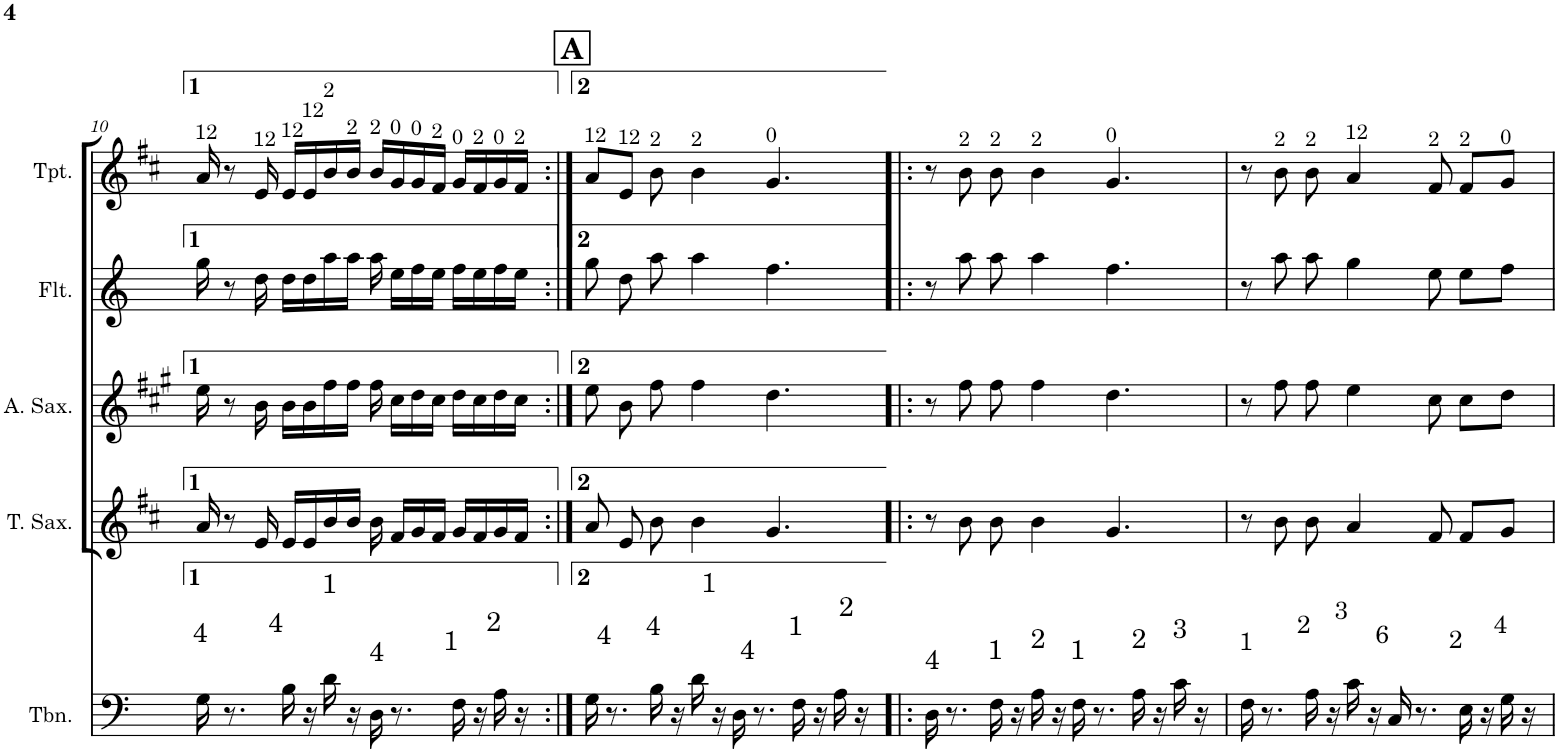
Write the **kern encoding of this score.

**kern	**kern	**kern	**kern	**kern	**kern	**kern
*part7	*part6	*part5	*part4	*part3	*part2	*part1
*staff7	*staff6	*staff5	*staff4	*staff3	*staff2	*staff1
*I"Tuba	*I"Trombone	*I"Trombone	*I"Tenor Saxophone	*I"Alto Saxophone	*I"Flute	*I"Trumpet
*I'Tba.	*I'Trb.	*I'Tbn.	*I'T. Sax.	*I'A. Sax.	*I'Flt.	*I'Tpt.
!!LO:PB:g=z
*clefG2	*clefF4	*clefF4	*clefG2	*clefG2	*clefG2	*clefG2
*Trd15c25	*	*	*Trd8c14	*Trd5c9	*	*Trd1c2
*k[f#c#]	*k[]	*k[]	*k[f#c#]	*k[f#c#g#]	*k[]	*k[f#c#]
*M4/4	*M4/4	*M4/4	*M4/4	*M4/4	*M4/4	*M4/4
=10	=10	=10	=10	=10	=10	=10
!	!	!	!	!	!	!LO:TX:a:t=12
!	!	!LO:TX:a:t=4	!	!	!	!
!	!LO:TX:a:t=4	!	!	!	!	!
!LO:TX:a:t=12	!	!	!	!	!	!
16a-X	16G	16G\	16a/	16ee\	16gg\	16a/
!LO:N:vis=8	!LO:N:vis=8	!	!	!	!	!
8.r	8.r	8.r	8r	8r	8r	8r
!	!	!	!	!	!	!LO:TX:a:t=12
.	.	.	16e/	16b\	16dd\	16e/
!	!	!	!	!	!	!LO:TX:a:t=12
!	!	!LO:TX:a:t=4	!	!	!	!
!	!LO:TX:a:t=4	!	!	!	!	!
!LO:TX:a:t=12	!	!	!	!	!	!
16ccn	16B	16B\	16e/LL	16b\LL	16dd\LL	16e/LL
!	!	!	!	!	!	!LO:TX:a:t=12
16r	16r	16r	16e/	16b\	16dd\	16e/
!	!	!	!	!	!	!LO:TX:a:t=2
!	!	!LO:TX:a:t=1	!	!	!	!
!	!LO:TX:a:t=1	!	!	!	!	!
!	!LO:TX:a:t=4	!	!	!	!	!
!LO:TX:a:t=0	!	!	!	!	!	!
16ee-X	16d	16d\	16b/	16ff#\	16aa\	16b/
!	!	!	!	!	!	!LO:TX:a:t=2
16r	16r	16r	16b/JJ	16ff#\JJ	16aa\JJ	16b/JJ
!	!	!	!	!	!	!LO:TX:a:t=2
!	!	!LO:TX:a:t=4	!	!	!	!
!	!LO:TX:a:t=4	!	!	!	!	!
!LO:TX:a:t=12	!	!	!	!	!	!
16e-X	16D	16D\	16b\	16ff#\	16aa\	16b/LL
!	!	!	!	!	!	!LO:TX:a:t=0
!LO:N:vis=8	!LO:N:vis=8	!	!	!	!	!
8.r	8.r	8.r	16f#/LL	16cc#\LL	16ee\LL	16g/
!	!	!	!	!	!	!LO:TX:a:t=0
.	.	.	16g/	16dd\	16ff\	16g/
!	!	!	!	!	!	!LO:TX:a:t=2
.	.	.	16f#/JJ	16cc#\JJ	16ee\JJ	16f#/JJ
!	!	!	!	!	!	!LO:TX:a:t=0
!	!	!LO:TX:a:t=1	!	!	!	!
!	!LO:TX:a:t=1	!	!	!	!	!
!LO:TX:a:t=0	!	!	!	!	!	!
16g-X	16F	16F\	16g/LL	16dd\LL	16ff\LL	16g/LL
!	!	!	!	!	!	!LO:TX:a:t=2
16r	16r	16r	16f#/	16cc#\	16ee\	16f#/
!	!	!	!	!	!	!LO:TX:a:t=0
!	!	!LO:TX:a:t=2	!	!	!	!
!	!LO:TX:a:t=2	!	!	!	!	!
!LO:TX:a:t=2	!	!	!	!	!	!
16b-X	16A	16A\	16g/	16dd\	16ff\	16g/
!	!	!	!	!	!	!LO:TX:a:t=2
16r	16r	16r	16f#/JJ	16cc#\JJ	16ee\JJ	16f#/JJ
!!LO:REH:place=s1:a:B:cj:fs=14:t=A
=11:|!	=11:|!	=11:|!	=11:|!	=11:|!	=11:|!	=11:|!
!	!	!	!	!	!	!LO:TX:a:t=12
!	!	!LO:TX:a:t=4	!	!	!	!
!	!LO:TX:a:t=4	!	!	!	!	!
!LO:TX:a:t=12	!	!	!	!	!	!
16a-X	16G	16G\	8a/	8ee\	8gg\	8a/L
!LO:N:vis=8	!LO:N:vis=8	!	!	!	!	!
8.r	8.r	8.r	.	.	.	.
!	!	!	!	!	!	!LO:TX:a:t=12
.	.	.	8e/	8b\	8dd\	8e/J
!	!	!	!	!	!	!LO:TX:a:t=2
!	!	!LO:TX:a:t=4	!	!	!	!
!	!LO:TX:a:t=4	!	!	!	!	!
!LO:TX:a:t=12	!	!	!	!	!	!
16ccn	16B	16B\	8b\	8ff#\	8aa\	8b\
16r	16r	16r	.	.	.	.
!	!	!	!	!	!	!LO:TX:a:t=2
!	!	!LO:TX:a:t=1	!	!	!	!
!	!LO:TX:a:t=1	!	!	!	!	!
!	!LO:TX:a:t=4	!	!	!	!	!
!LO:TX:a:t=0	!	!	!	!	!	!
16ee-X	16d	16d\	4b\	4ff#\	4aa\	4b\
16r	16r	16r	.	.	.	.
!	!	!LO:TX:a:t=4	!	!	!	!
!	!LO:TX:a:t=4	!	!	!	!	!
!LO:TX:a:t=12	!	!	!	!	!	!
16e-X	16D	16D\	.	.	.	.
!LO:N:vis=8	!LO:N:vis=8	!	!	!	!	!
8.r	8.r	8.r	.	.	.	.
!	!	!	!	!	!	!LO:TX:a:t=0
.	.	.	4.g/	4.dd\	4.ff\	4.g/
!	!	!LO:TX:a:t=1	!	!	!	!
!	!LO:TX:a:t=1	!	!	!	!	!
!LO:TX:a:t=0	!	!	!	!	!	!
16g-X	16F	16F\	.	.	.	.
16r	16r	16r	.	.	.	.
!	!	!LO:TX:a:t=2	!	!	!	!
!	!LO:TX:a:t=2	!	!	!	!	!
!LO:TX:a:t=2	!	!	!	!	!	!
16b-X	16A	16A\	.	.	.	.
16r	16r	16r	.	.	.	.
=12!|:	=12!|:	=12!|:	=12!|:	=12!|:	=12!|:	=12!|:
!	!	!LO:TX:a:t=4	!	!	!	!
!	!LO:TX:a:t=4	!	!	!	!	!
!LO:TX:a:t=12	!	!	!	!	!	!
16e-X	16D	16D\	8r	8r	8r	8r
!LO:N:vis=8	!LO:N:vis=8	!	!	!	!	!
8.r	8.r	8.r	.	.	.	.
!	!	!	!	!	!	!LO:TX:a:t=2
.	.	.	8b\	8ff#\	8aa\	8b\
!	!	!	!	!	!	!LO:TX:a:t=2
!	!	!LO:TX:a:t=1	!	!	!	!
!	!LO:TX:a:t=1	!	!	!	!	!
!LO:TX:a:t=0	!	!	!	!	!	!
16g-X	16F	16F\	8b\	8ff#\	8aa\	8b\
16r	16r	16r	.	.	.	.
!	!	!	!	!	!	!LO:TX:a:t=2
!	!	!LO:TX:a:t=2	!	!	!	!
!	!LO:TX:a:t=2	!	!	!	!	!
!LO:TX:a:t=2	!	!	!	!	!	!
16b-X	16A	16A\	4b\	4ff#\	4aa\	4b\
16r	16r	16r	.	.	.	.
!	!	!LO:TX:a:t=1	!	!	!	!
!	!LO:TX:a:t=1	!	!	!	!	!
!LO:TX:a:t=0	!	!	!	!	!	!
16g-	16F	16F\	.	.	.	.
!LO:N:vis=8	!LO:N:vis=8	!	!	!	!	!
8.r	8.r	8.r	.	.	.	.
!	!	!	!	!	!	!LO:TX:a:t=0
.	.	.	4.g/	4.dd\	4.ff\	4.g/
!	!	!LO:TX:a:t=2	!	!	!	!
!	!LO:TX:a:t=2	!	!	!	!	!
!LO:TX:a:t=2	!	!	!	!	!	!
16b-	16A	16A\	.	.	.	.
16r	16r	16r	.	.	.	.
!	!	!LO:TX:a:t=3	!	!	!	!
!	!LO:TX:a:t=3	!	!	!	!	!
!LO:TX:a:t=1	!	!	!	!	!	!
16dd-X	16c	16c\	.	.	.	.
16r	16r	16r	.	.	.	.
=13	=13	=13	=13	=13	=13	=13
!	!	!LO:TX:a:t=1	!	!	!	!
!	!LO:TX:a:t=1	!	!	!	!	!
!LO:TX:a:t=0	!	!	!	!	!	!
16g-X	16F	16F\	8r	8r	8r	8r
!LO:N:vis=8	!LO:N:vis=8	!	!	!	!	!
8.r	8.r	8.r	.	.	.	.
!	!	!	!	!	!	!LO:TX:a:t=2
.	.	.	8b\	8ff#\	8aa\	8b\
!	!	!	!	!	!	!LO:TX:a:t=2
!	!	!LO:TX:a:t=2	!	!	!	!
!	!LO:TX:a:t=2	!	!	!	!	!
!LO:TX:a:t=2	!	!	!	!	!	!
16b-X	16A	16A\	8b\	8ff#\	8aa\	8b\
16r	16r	16r	.	.	.	.
!	!	!	!	!	!	!LO:TX:a:t=12
!	!	!LO:TX:a:t=3	!	!	!	!
!	!LO:TX:a:t=3	!	!	!	!	!
!LO:TX:a:t=1	!	!	!	!	!	!
16dd-X	16c	16c\	4a/	4ee\	4gg\	4a/
16r	16r	16r	.	.	.	.
!	!	!LO:TX:a:t=6	!	!	!	!
!	!LO:TX:a:t=6	!	!	!	!	!
!	!LO:TX:a:t=1	!	!	!	!	!
!LO:TX:a:t=13	!	!	!	!	!	!
16d-X	16C	16C/	.	.	.	.
!LO:N:vis=8	!LO:N:vis=8	!	!	!	!	!
8.r	8.r	8.r	.	.	.	.
!	!	!	!	!	!	!LO:TX:a:t=2
.	.	.	8f#/	8cc#\	8ee\	8f#/
!	!	!	!	!	!	!LO:TX:a:t=2
!	!	!LO:TX:a:t=2	!	!	!	!
!	!LO:TX:a:t=2	!	!	!	!	!
!LO:TX:a:t=2	!	!	!	!	!	!
16fn	16E	16E\	8f#/L	8cc#\L	8ee\L	8f#/L
16r	16r	16r	.	.	.	.
!	!	!	!	!	!	!LO:TX:a:t=0
!	!	!LO:TX:a:t=4	!	!	!	!
!	!LO:TX:a:t=4	!	!	!	!	!
!LO:TX:a:t=12	!	!	!	!	!	!
16a-X	16G	16G\	8g/J	8dd\J	8ff\J	8g/J
16r	16r	16r	.	.	.	.
=	=	=	=	=	=	=
*-	*-	*-	*-	*-	*-	*-
